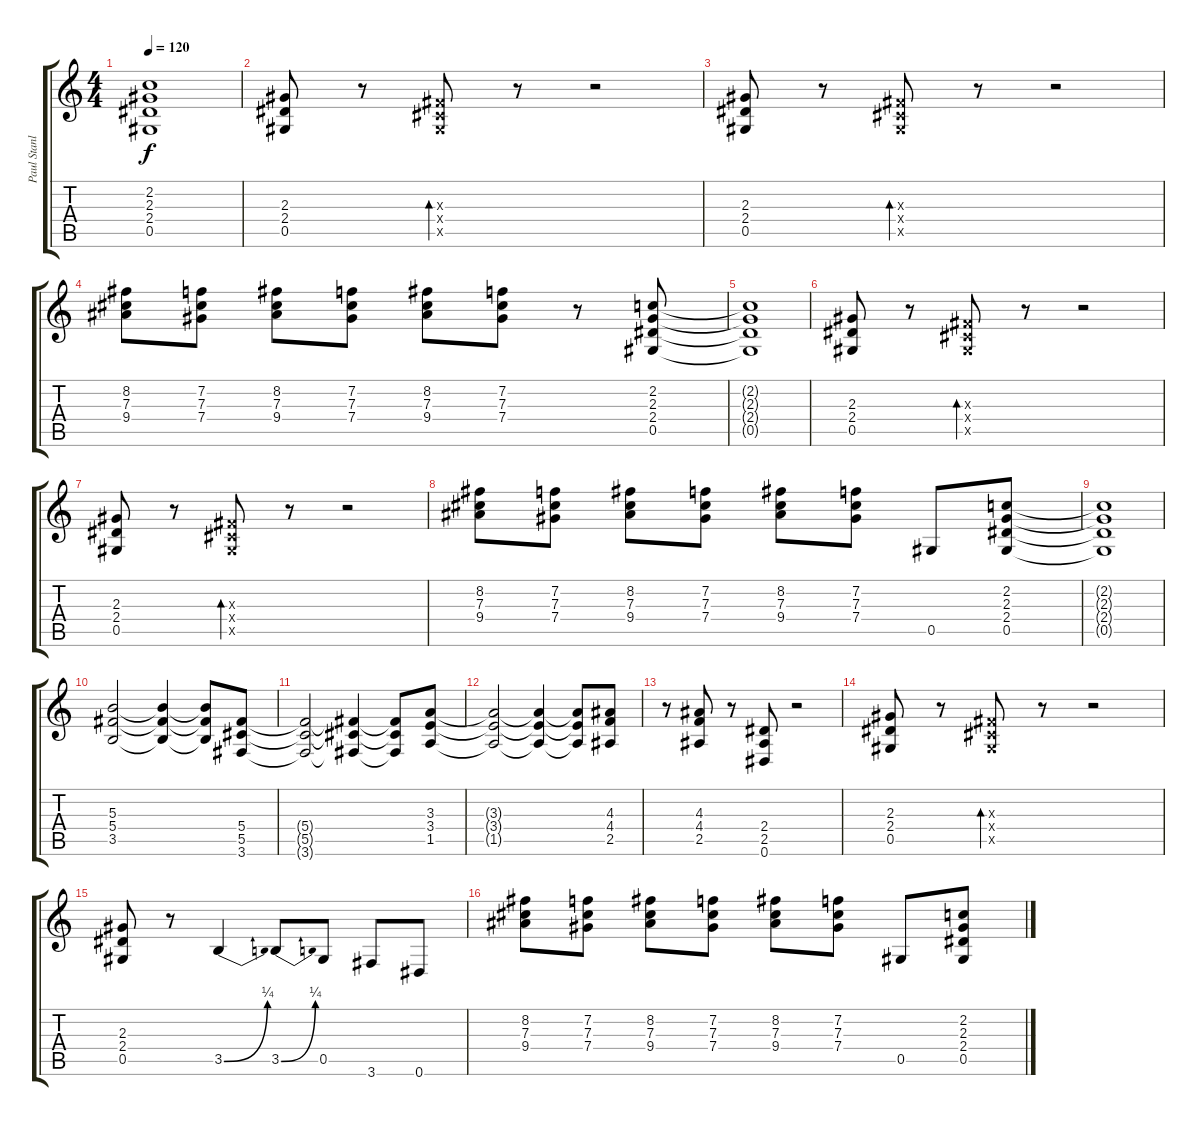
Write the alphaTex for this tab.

\track ("Paul Stanley" "Paul Stanl") {instrument distortionguitar}
\staff {score tabs}
\tuning (Eb4 Bb3 Gb3 Db3 Ab2 Eb2) {hide}
\ts (4 4)
\tempo 120
\clef g2
\ks c
(2.2{t} 2.3{t} 2.4{t} 0.5{t}).1{dy f} |
(2.3 2.4 0.5).8 r.8 (0.3{x} 0.4{x} 0.5{x}).8{bd 240} r.8 r.2 |
(2.3 2.4 0.5).8 r.8 (0.3{x} 0.4{x} 0.5{x}).8{bd 240} r.8 r.2 |
(8.2 7.3 9.4).8 (7.2 7.3 7.4).8 (8.2 7.3 9.4).8 (7.2 7.3 7.4).8 (8.2 7.3 9.4).8 (7.2 7.3 7.4).8 r.8 (2.2 2.3 2.4 0.5).8 |
(2.2{t} 2.3{t} 2.4{t} 0.5{t}).1 |
(2.3 2.4 0.5).8 r.8 (0.3{x} 0.4{x} 0.5{x}).8{bd 240} r.8 r.2 |
(2.3 2.4 0.5).8 r.8 (0.3{x} 0.4{x} 0.5{x}).8{bd 240} r.8 r.2 |
(8.2 7.3 9.4).8 (7.2 7.3 7.4).8 (8.2 7.3 9.4).8 (7.2 7.3 7.4).8 (8.2 7.3 9.4).8 (7.2 7.3 7.4).8 0.5.8 (2.2 2.3 2.4 0.5).8 |
(2.2{t} 2.3{t} 2.4{t} 0.5{t}).1 |
(5.3 5.4 3.5).2 (5.3{t} 5.4{t} 3.5{t}).4 (5.3{t} 5.4{t} 3.5{t}).8 (5.4 5.5 3.6).8 |
(5.4{t} 5.5{t} 3.6{t}).2 (5.4{t} 5.5{t} 3.6{t}).4 (5.4{t} 5.5{t} 3.6{t}).8 (3.3 3.4 1.5).8 |
(3.3{t} 3.4{t} 1.5{t}).2 (3.3{t} 3.4{t} 1.5{t}).4 (3.3{t} 3.4{t} 1.5{t}).8 (4.3 4.4 2.5).8 |
r.8 (4.3 4.4 2.5).8 r.8 (2.4 2.5 0.6).8 r.2 |
(2.3 2.4 0.5).8 r.8 (0.3{x} 0.4{x} 0.5{x}).8{bd 240} r.8 r.2 |
(2.3 2.4 0.5).8 r.8 3.5{be (bend 0 0 60 1)}.4 3.5{be (bend 0 0 60 1)}.8 0.5.8 3.6.8 0.6.8 |
(8.2 7.3 9.4).8 (7.2 7.3 7.4).8 (8.2 7.3 9.4).8 (7.2 7.3 7.4).8 (8.2 7.3 9.4).8 (7.2 7.3 7.4).8 0.5.8 (2.2 2.3 2.4 0.5).8
